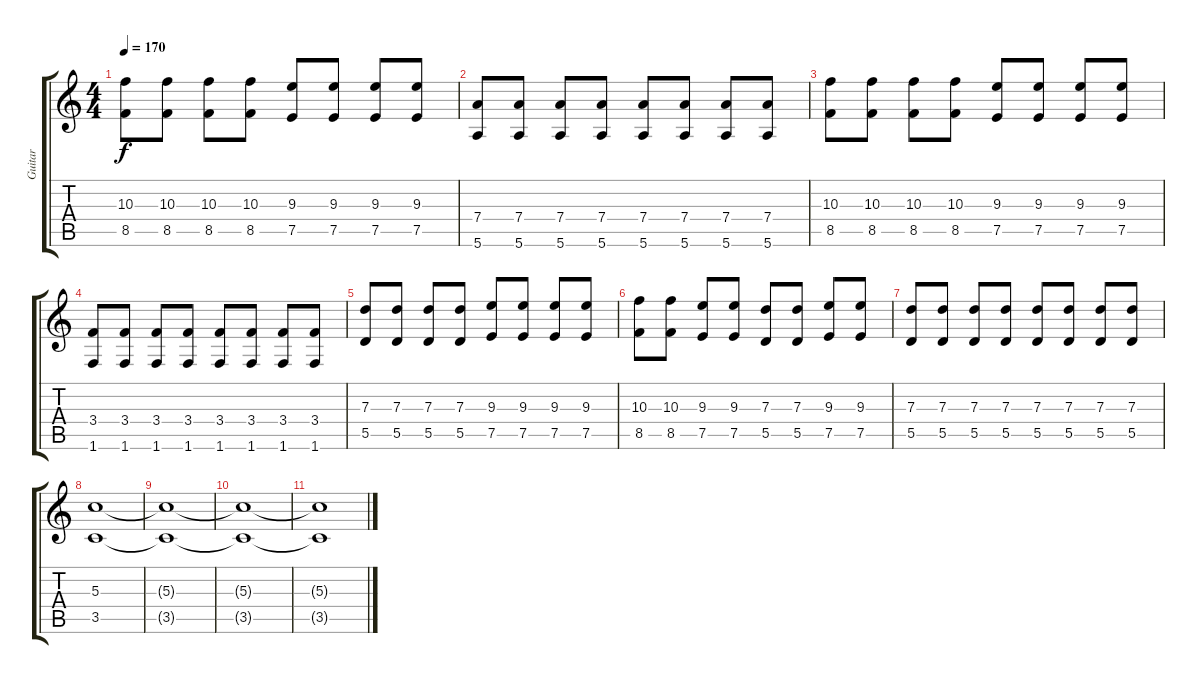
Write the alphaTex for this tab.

\track ("Guitar" "Guitar") {instrument distortionguitar}
\staff {score tabs}
\tuning (E4 B3 G3 D3 A2 E2) {hide}
\ts (4 4)
\tempo 170
\clef g2
\ks c
(10.3 8.5).8{dy f} (10.3 8.5).8 (10.3 8.5).8 (10.3 8.5).8 (9.3 7.5).8 (9.3 7.5).8 (9.3 7.5).8 (9.3 7.5).8 |
(7.4 5.6).8 (7.4 5.6).8 (7.4 5.6).8 (7.4 5.6).8 (7.4 5.6).8 (7.4 5.6).8 (7.4 5.6).8 (7.4 5.6).8 |
(10.3 8.5).8 (10.3 8.5).8 (10.3 8.5).8 (10.3 8.5).8 (9.3 7.5).8 (9.3 7.5).8 (9.3 7.5).8 (9.3 7.5).8 |
(3.4 1.6).8 (3.4 1.6).8 (3.4 1.6).8 (3.4 1.6).8 (3.4 1.6).8 (3.4 1.6).8 (3.4 1.6).8 (3.4 1.6).8 |
(7.3 5.5).8 (7.3 5.5).8 (7.3 5.5).8 (7.3 5.5).8 (9.3 7.5).8 (9.3 7.5).8 (9.3 7.5).8 (9.3 7.5).8 |
(10.3 8.5).8 (10.3 8.5).8 (9.3 7.5).8 (9.3 7.5).8 (7.3 5.5).8 (7.3 5.5).8 (9.3 7.5).8 (9.3 7.5).8 |
(7.3 5.5).8 (7.3 5.5).8 (7.3 5.5).8 (7.3 5.5).8 (7.3 5.5).8 (7.3 5.5).8 (7.3 5.5).8 (7.3 5.5).8 |
(5.3 3.5).1 |
(5.3{t} 3.5{t}).1 |
(5.3{t} 3.5{t}).1{volume 0} |
(5.3{t} 3.5{t}).1
